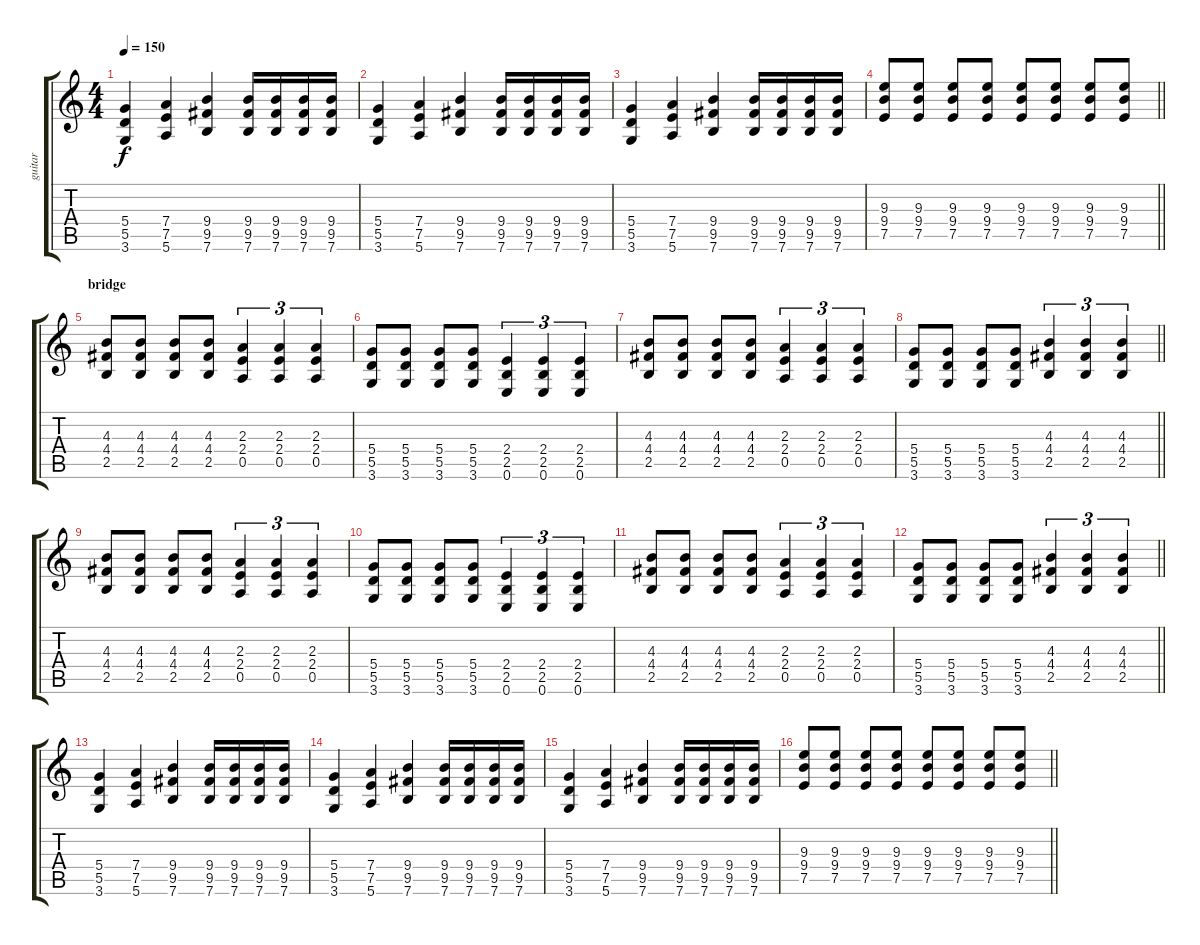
\track ("guitar" "guitar") {instrument overdrivenguitar}
\staff {score tabs}
\tuning (E4 B3 G3 D3 A2 E2) {hide}
\ts (4 4)
\tempo 150
\clef g2
\ks c
(5.4 5.5 3.6).4{dy f} (7.4 7.5 5.6).4 (9.4 9.5 7.6).4 (9.4 9.5 7.6).16 (9.4 9.5 7.6).16 (9.4 9.5 7.6).16 (9.4 9.5 7.6).16 |
(5.4 5.5 3.6).4 (7.4 7.5 5.6).4 (9.4 9.5 7.6).4 (9.4 9.5 7.6).16 (9.4 9.5 7.6).16 (9.4 9.5 7.6).16 (9.4 9.5 7.6).16 |
(5.4 5.5 3.6).4 (7.4 7.5 5.6).4 (9.4 9.5 7.6).4 (9.4 9.5 7.6).16 (9.4 9.5 7.6).16 (9.4 9.5 7.6).16 (9.4 9.5 7.6).16 |
\barLineRight lightlight
(9.3 9.4 7.5).8 (9.3 9.4 7.5).8 (9.3 9.4 7.5).8 (9.3 9.4 7.5).8 (9.3 9.4 7.5).8 (9.3 9.4 7.5).8 (9.3 9.4 7.5).8 (9.3 9.4 7.5).8 |
\section ("" "bridge")
(4.3 4.4 2.5).8 (4.3 4.4 2.5).8 (4.3 4.4 2.5).8 (4.3 4.4 2.5).8 (2.3 2.4 0.5).4{tu (3 2)} (2.3 2.4 0.5).4{tu (3 2)} (2.3 2.4 0.5).4{tu (3 2)} |
(5.4 5.5 3.6).8 (5.4 5.5 3.6).8 (5.4 5.5 3.6).8 (5.4 5.5 3.6).8 (2.4 2.5 0.6).4{tu (3 2)} (2.4 2.5 0.6).4{tu (3 2)} (2.4 2.5 0.6).4{tu (3 2)} |
(4.3 4.4 2.5).8 (4.3 4.4 2.5).8 (4.3 4.4 2.5).8 (4.3 4.4 2.5).8 (2.3 2.4 0.5).4{tu (3 2)} (2.3 2.4 0.5).4{tu (3 2)} (2.3 2.4 0.5).4{tu (3 2)} |
\barLineRight lightlight
(5.4 5.5 3.6).8 (5.4 5.5 3.6).8 (5.4 5.5 3.6).8 (5.4 5.5 3.6).8 (4.3 4.4 2.5).4{tu (3 2)} (4.3 4.4 2.5).4{tu (3 2)} (4.3 4.4 2.5).4{tu (3 2)} |
\section ("" "")
(4.3 4.4 2.5).8 (4.3 4.4 2.5).8 (4.3 4.4 2.5).8 (4.3 4.4 2.5).8 (2.3 2.4 0.5).4{tu (3 2)} (2.3 2.4 0.5).4{tu (3 2)} (2.3 2.4 0.5).4{tu (3 2)} |
(5.4 5.5 3.6).8 (5.4 5.5 3.6).8 (5.4 5.5 3.6).8 (5.4 5.5 3.6).8 (2.4 2.5 0.6).4{tu (3 2)} (2.4 2.5 0.6).4{tu (3 2)} (2.4 2.5 0.6).4{tu (3 2)} |
(4.3 4.4 2.5).8 (4.3 4.4 2.5).8 (4.3 4.4 2.5).8 (4.3 4.4 2.5).8 (2.3 2.4 0.5).4{tu (3 2)} (2.3 2.4 0.5).4{tu (3 2)} (2.3 2.4 0.5).4{tu (3 2)} |
\barLineRight lightlight
(5.4 5.5 3.6).8 (5.4 5.5 3.6).8 (5.4 5.5 3.6).8 (5.4 5.5 3.6).8 (4.3 4.4 2.5).4{tu (3 2)} (4.3 4.4 2.5).4{tu (3 2)} (4.3 4.4 2.5).4{tu (3 2)} |
\section ("" "")
(5.4 5.5 3.6).4 (7.4 7.5 5.6).4 (9.4 9.5 7.6).4 (9.4 9.5 7.6).16 (9.4 9.5 7.6).16 (9.4 9.5 7.6).16 (9.4 9.5 7.6).16 |
(5.4 5.5 3.6).4 (7.4 7.5 5.6).4 (9.4 9.5 7.6).4 (9.4 9.5 7.6).16 (9.4 9.5 7.6).16 (9.4 9.5 7.6).16 (9.4 9.5 7.6).16 |
(5.4 5.5 3.6).4 (7.4 7.5 5.6).4 (9.4 9.5 7.6).4 (9.4 9.5 7.6).16 (9.4 9.5 7.6).16 (9.4 9.5 7.6).16 (9.4 9.5 7.6).16 |
\barLineRight lightlight
(9.3 9.4 7.5).8 (9.3 9.4 7.5).8 (9.3 9.4 7.5).8 (9.3 9.4 7.5).8 (9.3 9.4 7.5).8 (9.3 9.4 7.5).8 (9.3 9.4 7.5).8 (9.3 9.4 7.5).8
